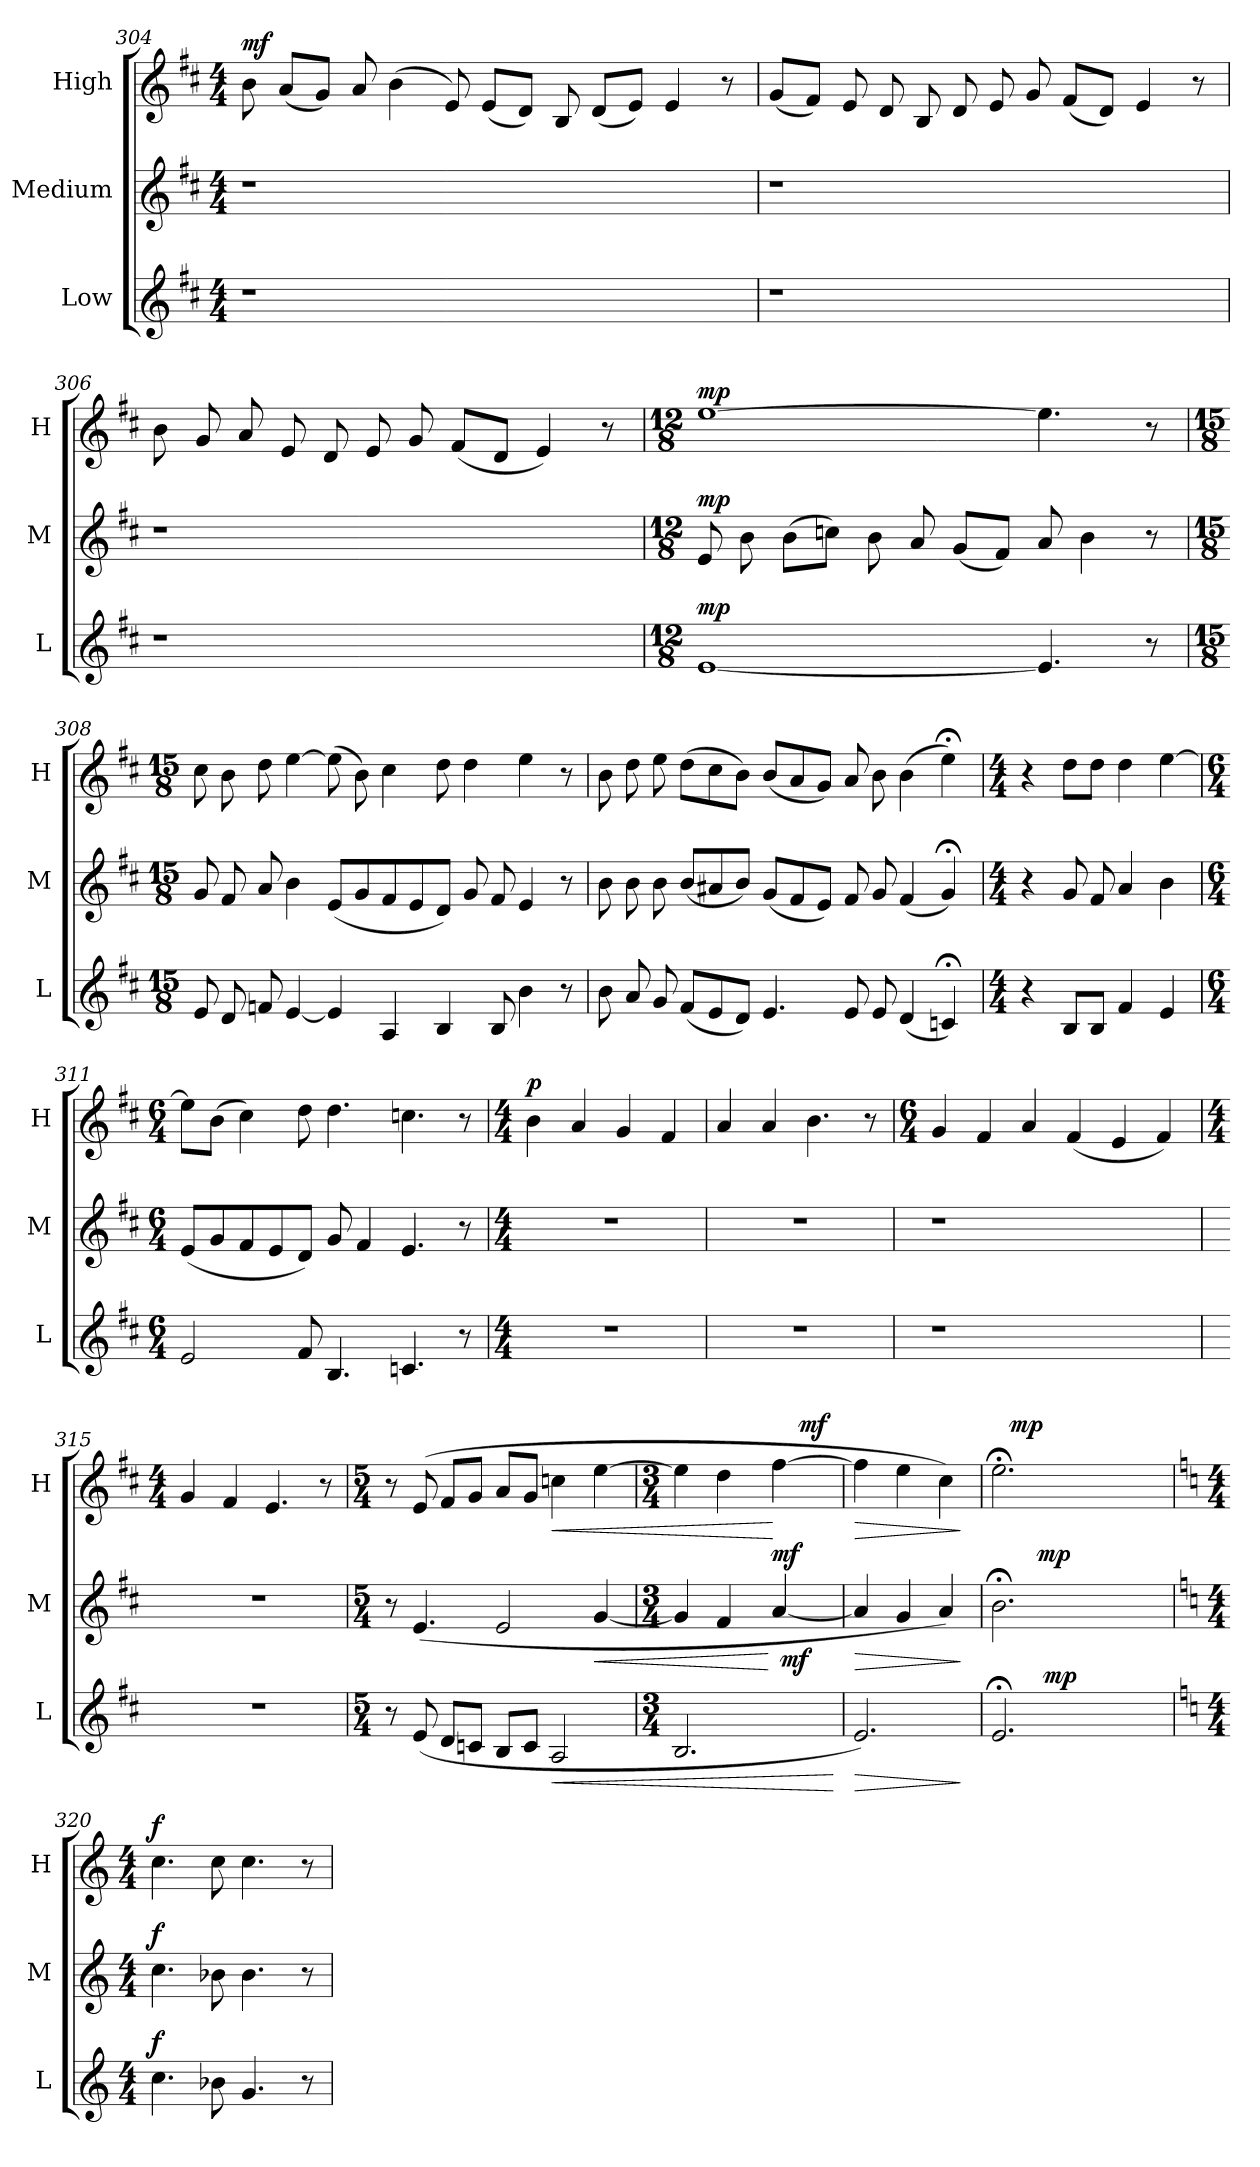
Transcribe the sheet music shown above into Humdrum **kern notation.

**kern	**dynam	**kern	**dynam	**kern	**dynam
*part3	*part3	*part2	*part2	*part1	*part1
*staff3	*staff3	*staff2	*staff2	*staff1	*staff1
*I"Low	*	*I"Medium	*	*I"High	*
*I'L	*	*I'M	*	*I'H	*
!!LO:LB:g=z
*clefG2	*	*clefG2	*	*clefG2	*
*k[f#c#]	*	*k[f#c#]	*	*k[f#c#]	*
*D:	*	*D:	*	*D:	*
*M4/4	*	*M4/4	*	*M4/4	*
=304	=304	=304	=304	=304	=304
!	!	!	!	!	!LO:DY:a
1r	.	1r	.	8b\	mf
.	.	.	.	(<8a/L	.
.	.	.	.	8g/J)	.
.	.	.	.	8a/	.
.	.	.	.	(>4b\	.
.	.	.	.	8e/)	.
.	.	.	.	(<8e/L	.
2..ryy	.	2..ryy	.	8d/J)	.
.	.	.	.	8B/	.
.	.	.	.	(<8d/L	.
.	.	.	.	8e/J)	.
.	.	.	.	4e/	.
.	.	.	.	8r	.
=305	=305	=305	=305	=305	=305
1r	.	1r	.	(<8g/L	.
.	.	.	.	8f#/J)	.
.	.	.	.	8e/	.
.	.	.	.	8d/	.
.	.	.	.	8B/	.
.	.	.	.	8d/	.
.	.	.	.	8e/	.
.	.	.	.	8g/	.
2ryy	.	2ryy	.	(<8f#/L	.
.	.	.	.	8d/J)	.
.	.	.	.	4e/	.
8ryy	.	8ryy	.	8r	.
=306	=306	=306	=306	=306	=306
1r	.	1r	.	8b\	.
.	.	.	.	8g/	.
.	.	.	.	8a/	.
.	.	.	.	8e/	.
.	.	.	.	8d/	.
.	.	.	.	8e/	.
.	.	.	.	8g/	.
.	.	.	.	(<8f#/L	.
2ryy	.	2ryy	.	8d/J	.
.	.	.	.	4e/)	.
.	.	.	.	8r	.
!!LO:LB:g=z
=307	=307	=307	=307	=307	=307
*M12/8	*	*M12/8	*	*M12/8	*
!	!LO:DY:a	!	!LO:DY:a	!	!LO:DY:a
[<1e	mp	8e/	mp	[>1ee	mp
.	.	8b\	.	.	.
.	.	(<8b\L	.	.	.
.	.	8ccn\J)	.	.	.
.	.	8b\	.	.	.
.	.	8a/	.	.	.
.	.	(<8g/L	.	.	.
.	.	8f#/J)	.	.	.
4.e/]	.	8a/	.	4.ee\]	.
.	.	4b\	.	.	.
8r	.	8r	.	8r	.
=308	=308	=308	=308	=308	=308
*M15/8	*	*M15/8	*	*M15/8	*
8e/	.	8g/	.	8cc#\	.
8d/	.	8f#/	.	8b\	.
8fn/	.	8a/	.	8dd\	.
[<4e/	.	4b\	.	[>4ee\	.
4e/]	.	(<8e/L	.	(>8ee\]	.
.	.	8g/	.	8b\)	.
4A/	.	8f#/	.	4cc#\	.
.	.	8e/	.	.	.
4B/	.	8d/J)	.	8dd\	.
.	.	8g/	.	4dd\	.
8B/	.	8f#/	.	.	.
4b\	.	4e/	.	4ee\	.
8r	.	8r	.	8r	.
!!LO:PB:g=z
=309	=309	=309	=309	=309	=309
8b\	.	8b\	.	8b\	.
8a/	.	8b\	.	8dd\	.
8g/	.	8b\	.	8ee\	.
(<8f#/L	.	(<8b/L	.	(>8dd\L	.
8e/	.	8a#X/	.	8cc#\	.
8d/J)	.	8b/J)	.	8b\J)	.
4.e/	.	(<8g/L	.	(<8b/L	.
.	.	8f#/	.	8a/	.
.	.	8e/J)	.	8g/J)	.
8e/	.	8f#/	.	8a/	.
8e/	.	8g/	.	8b\	.
(<4d/	.	(<4f#/	.	(>4b\	.
4cn;/)	.	4g;/)	.	4ee;<\)	.
=310	=310	=310	=310	=310	=310
*M4/4	*	*M4/4	*	*M4/4	*
4r	.	4r	.	4r	.
8B/L	.	8g/	.	8dd\L	.
8B/J	.	8f#/	.	8dd\J	.
4f#/	.	4a/	.	4dd\	.
4e/	.	4b\	.	[>4ee\	.
=311	=311	=311	=311	=311	=311
*M6/4	*	*M6/4	*	*M6/4	*
2e/	.	(<8e/L	.	8ee\L]	.
.	.	8g/	.	(>8b\J	.
.	.	8f#/	.	4cc#\)	.
.	.	8e/	.	.	.
8f#/	.	8d/J)	.	8dd\	.
4.B/	.	8g/	.	4.dd\	.
.	.	4f#/	.	.	.
4.cn/	.	4.e/	.	4.ccn\	.
8r	.	8r	.	8r	.
!!LO:LB:g=z
=312	=312	=312	=312	=312	=312
*M4/4	*	*M4/4	*	*M4/4	*
!	!	!	!	!	!LO:DY:a
1r	.	1r	.	4b\	p
.	.	.	.	4a/	.
.	.	.	.	4g/	.
.	.	.	.	4f#/	.
=313	=313	=313	=313	=313	=313
1r	.	1r	.	4a/	.
.	.	.	.	4a/	.
.	.	.	.	4.b\	.
.	.	.	.	8r	.
=314	=314	=314	=314	=314	=314
*	*	*	*	*M6/4	*
1r	.	1r	.	4g/	.
.	.	.	.	4f#/	.
.	.	.	.	4a/	.
.	.	.	.	(<4f#/	.
2ryy	.	2ryy	.	4e/	.
.	.	.	.	4f#/)	.
=315	=315	=315	=315	=315	=315
*	*	*	*	*M4/4	*
1r	.	1r	.	4g/	.
.	.	.	.	4f#/	.
.	.	.	.	4.e/	.
.	.	.	.	8r	.
!!LO:LB:g=z
=316	=316	=316	=316	=316	=316
*M5/4	*	*M5/4	*	*M5/4	*
8r	.	8r	.	8r	.
(<8e/	.	(<4.e/	.	(8e/	.
8d/L	.	.	.	8f#/L	.
8cn/J	.	.	.	8g/J	.
8B/L	.	2e/	.	8a/L	.
8c/J	.	.	.	8g/J	.
!	!LO:HP:b	!	!	!	!LO:HP:b
2A/	<	.	.	4ccn\	<
!	!	!	!LO:HP:b	!	!
.	.	[<4g/	<	[>4ee\	.
=317	=317	=317	=317	=317	=317
*M3/4	*	*M3/4	*	*M3/4	*
*	*	*^	*	*^	*
2.B/	.	4g/]	3ryy	.	4ee\]	3..ryy	.
.	.	4f#/	.	.	4dd\	.	.
.	.	.	6ryy	.	.	.	.
!	!	!	!	!LO:DY:n=1:a	!	!	!
.	.	[<4a/	48ryy	[ mf	[>4ff#\	.	[
!	!	!	!	!LO:DY:n=2:b	!	!	!
.	.	.	6ryy	mf	.	.	.
!	!	!	!	!	!	!	!LO:DY:a
.	.	.	.	.	.	6ryy	mf
.	.	.	24.ryy	.	.	.	.
.	[	.	.	.	.	.	.
=318	=318	=318	=318	=318	=318	=318	=318
!	!LO:HP:b	!	!	!LO:HP:b	!	!	!LO:HP:b
*	*	*v	*v	*	*	*	*
*	*	*	*	*v	*v	*
2.e/)	>	4a/]	>	4ff#\]	>
.	.	4g/	.	4ee\	.
.	.	4a/)	.	4cc#\)	.
.	]	.	]	.	]
=319	=319	=319	=319	=319	=319
*^	*	*^	*	*^	*
2.e;/	8ryy	.	2.b;<\	12..ryy	.	2.ee;<\	16ryy	.
!	!	!	!	!	!	!	!	!LO:DY:a
.	.	.	.	.	.	.	2ryy	mp
.	32ryy	.	.	.	.	.	.	.
!	!	!	!	!	!LO:DY:a	!	!	!
.	.	.	.	3ryy	mp	.	.	.
!	!	!LO:DY:a	!	!	!	!	!	!
.	2ryy	mp	.	.	.	.	.	.
.	.	.	.	6ryy	.	.	.	.
.	.	.	.	.	.	.	8.ryy	.
.	.	.	.	12ryy	.	.	.	.
.	16.ryy	.	.	.	.	.	.	.
.	.	.	.	48ryy	.	.	.	.
*v	*v	*	*	*	*	*v	*v	*
*	*	*v	*v	*	*	*
!!LO:PB:g=z
=320!	=320!	=320!	=320!	=320!	=320!
*k[]	*	*k[]	*	*k[]	*
*C:	*	*C:	*	*C:	*
*M4/4	*	*M4/4	*	*M4/4	*
*^	*	*^	*	*^	*
!	!	!LO:DY:a	!	!	!LO:DY:a	!	!	!LO:DY:a
*v	*v	*	*	*	*	*v	*v	*
*	*	*v	*v	*	*	*
4.cc\	f	4.cc\	f	4.cc\	f
8b-X\	.	8b-X\	.	8cc\	.
4.g/	.	4.b-\	.	4.cc\	.
8r	.	8r	.	8r	.
=	=	=	=	=	=
*-	*-	*-	*-	*-	*-
